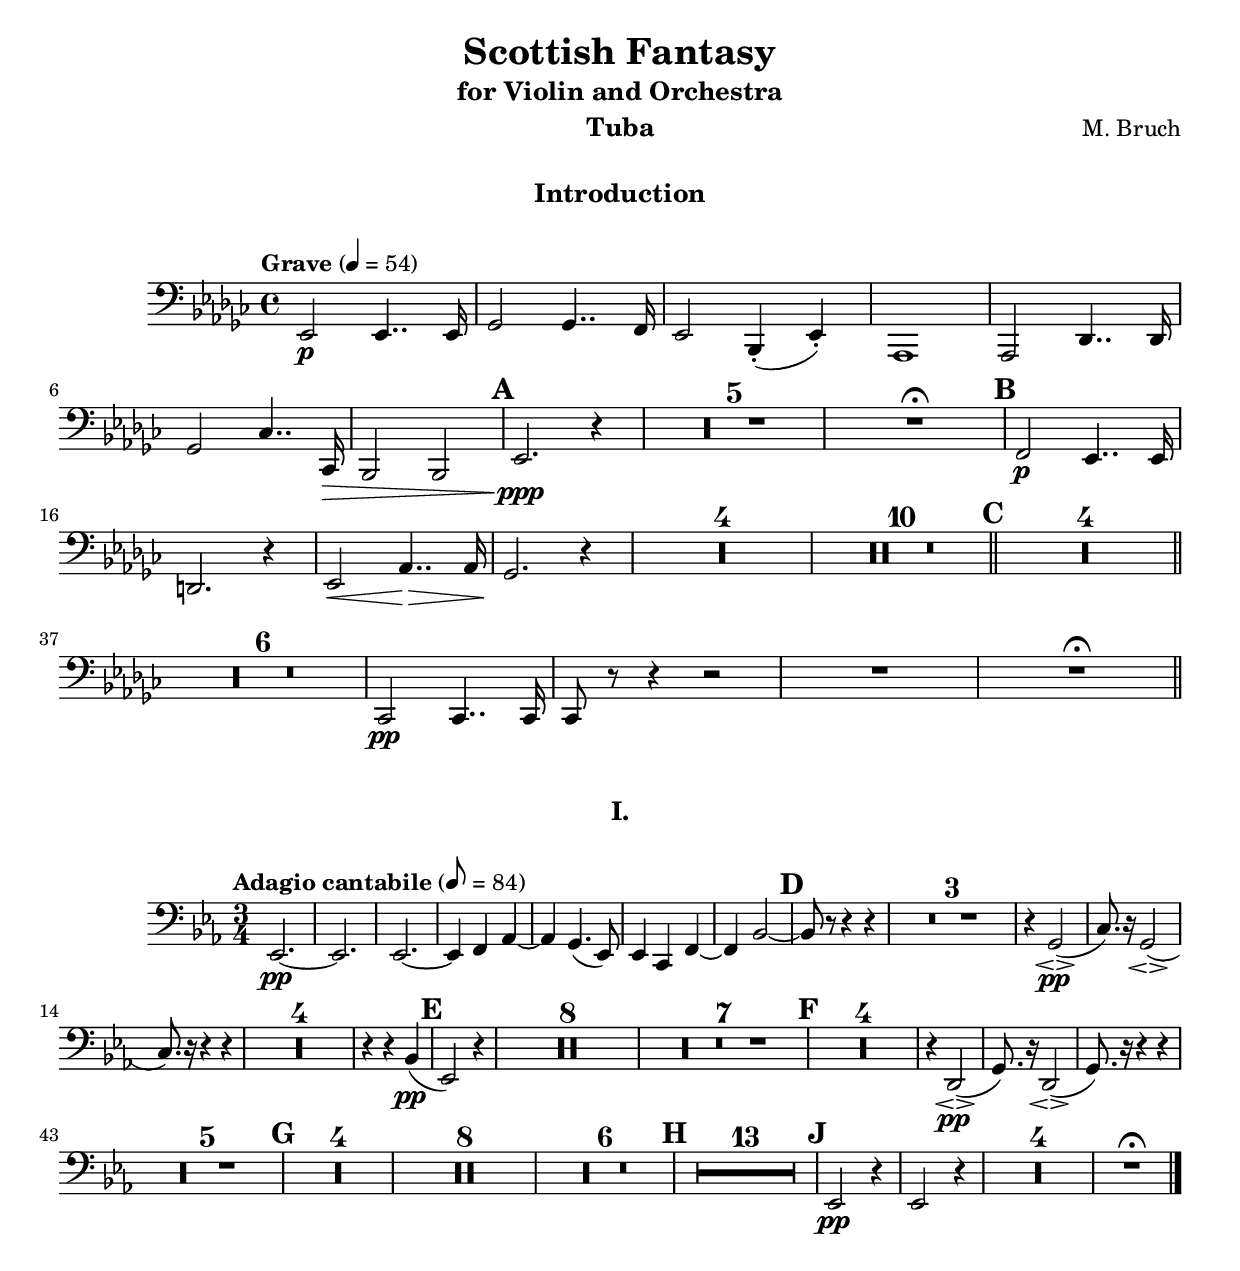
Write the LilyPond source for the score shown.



\book {
  \paper {
    print-all-headers = ##t
  }
  \header {
    title = "Scottish Fantasy"
    subtitle = "for Violin and Orchestra"
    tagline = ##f
    composer = "M. Bruch" 
    instrument = "Tuba"
  }

  \markup { \vspace #1 }

  \score {
    \new Staff {
      \compressFullBarRests
      \tempo "Grave" 4 = 54
      \clef "bass"
      \time 4/4
      \key ges \major
      \relative c, {
        %p5 
        ees2\p ees4.. ees16 | ges2 ges4.. f16 | ees2 bes4(-. ees-.) | aes,1 | aes2 des4.. des16 | 
        ges2 ces4.. ces,16\> | bes2 bes | \mark \default ees2.\ppp r4 | R1*5 | 
        %p6 
        | R1^\fermataMarkup | \mark \default f2\p ees4.. ees16 | d2. r4 | ees2\< aes4..\> aes16 | ges2.\! r4 |
        R1*4 | R1*10 
        %p8 
        | \bar "||" \mark \default R1*4 | \bar "||" R1*6 | 
        ces,2\pp ces4.. ces16 | ces8 r r4 r2 | R1 | R1^\fermataMarkup \bar "||"   
      }
    }
    \header {
      title = ##f 
      subtitle = "Introduction" 
      instrument = ##f
      composer = ##f
    }
  }

  \score {
    \new Staff {
      \compressFullBarRests
      \tempo "Adagio cantabile" 8 = 84
      \clef "bass"
      \time 3/4
      \key ees \major
      \relative c, {
        %p10  
        ees2.~\pp | ees2. | ees2.~ | ees4 f aes~ | aes g4.( ees8) | ees4 c f~ | f bes2~ | \mark #4 bes8 r r4 r | R2.*3 | r4 g2(\pp\espressivo | 
        %p12 
        c8.) r16 g2\espressivo( | c8.) r16 r4 r4 | R2.*4 | r4 r4 bes4\pp( | \mark #5 ees,2) r4 | R2.*8 | 
        %p14 
        R2.*7 \mark #6 
        %p16 
        R2.*4 | r4 d2\pp\espressivo( | g8.) r16 d2(\espressivo | g8.) r16 r4 r4 | R2.*5 | \mark #7 R2.*4 
        %p18 
        R2.*8
        %p20 
        R2.*6 \mark #8 R2.*13 
        %p22 
        \mark #9 | ees2\pp r4 | ees2 r4 | R2.*4 | R2.^\fermataMarkup \bar "|." 
      }
    }
    \header {
      title = ##f 
      subtitle = "I." 
      instrument = ##f
      composer = ##f
    }
  }

  \score {
    \new Staff {
    }
    \header {
      title = ##f 
      subtitle = "II, III, IV - TACET" 
      instrument = ##f
      composer = ##f
    }
  }



} 